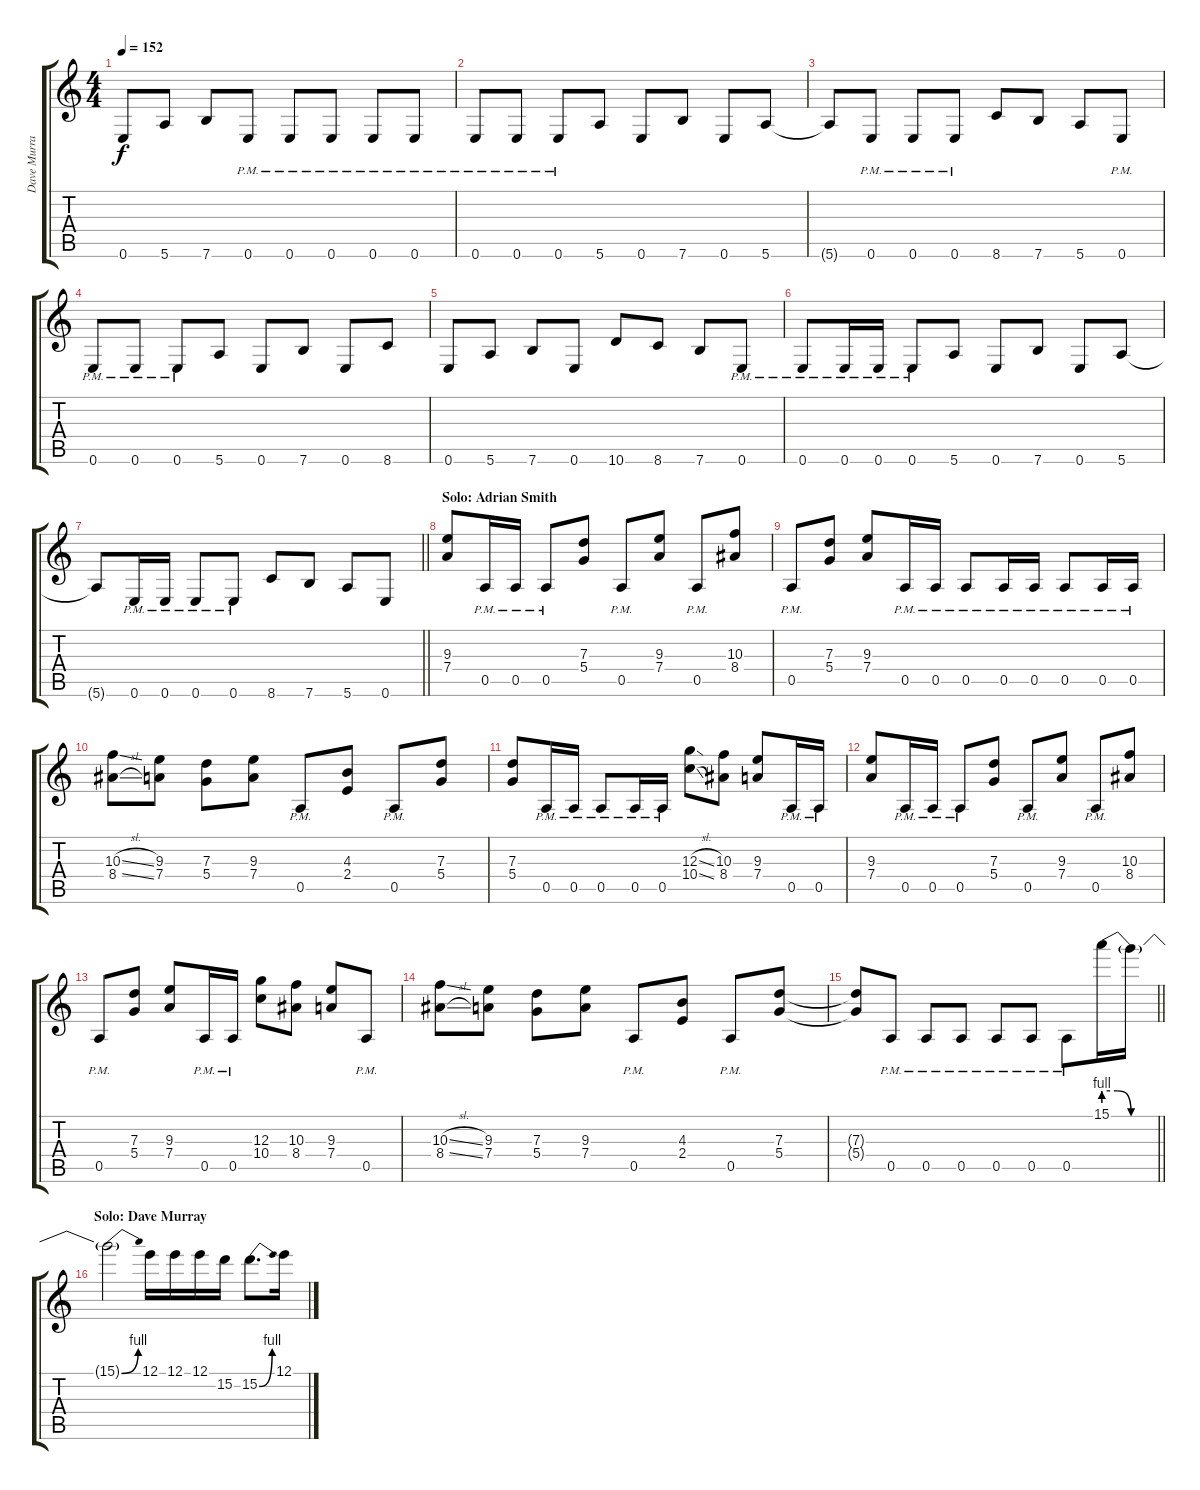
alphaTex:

\track ("Dave Murray" "Dave Murra") {instrument overdrivenguitar}
\staff {score tabs}
\tuning (E4 B3 G3 D3 A2 E2) {hide}
\ts (4 4)
\tempo 152
\clef g2
\ks c
0.6.8{dy f} 5.6.8 7.6.8 0.6{pm}.8 0.6{pm}.8 0.6{pm}.8 0.6{pm}.8 0.6{pm}.8 |
0.6{pm}.8 0.6{pm}.8 0.6{pm}.8 5.6.8 0.6.8 7.6.8 0.6.8 5.6.8 |
5.6{t}.8 0.6{pm}.8 0.6{pm}.8 0.6{pm}.8 8.6.8 7.6.8 5.6.8 0.6{pm}.8 |
0.6{pm}.8 0.6{pm}.8 0.6{pm}.8 5.6.8 0.6.8 7.6.8 0.6.8 8.6.8 |
0.6.8 5.6.8 7.6.8 0.6.8 10.6.8 8.6.8 7.6.8 0.6{pm}.8 |
0.6{pm}.8 0.6{pm}.16 0.6{pm}.16 0.6{pm}.8 5.6.8 0.6.8 7.6.8 0.6.8 5.6.8 |
\barLineRight lightlight
5.6{t}.8 0.6{pm}.16 0.6{pm}.16 0.6{pm}.8 0.6{pm}.8 8.6.8 7.6.8 5.6.8 0.6.8 |
\section ("" "Solo: Adrian Smith")
(9.3 7.4).8 0.5{pm}.16 0.5{pm}.16 0.5{pm}.8 (7.3 5.4).8 0.5{pm}.8 (9.3 7.4).8 0.5{pm}.8 (10.3 8.4).8 |
0.5{pm}.8 (7.3 5.4).8 (9.3 7.4).8 0.5{pm}.16 0.5{pm}.16 0.5{pm}.8 0.5{pm}.16 0.5{pm}.16 0.5{pm}.8 0.5{pm}.16 0.5{pm}.16 |
(10.3{sl} 8.4{sl}).8 (9.3 7.4).8 (7.3 5.4).8 (9.3 7.4).8 0.5{pm}.8 (4.3 2.4).8 0.5{pm}.8 (7.3 5.4).8 |
(7.3 5.4).8 0.5{pm}.16 0.5{pm}.16 0.5{pm}.8 0.5{pm}.16 0.5{pm}.16 (12.3{sl} 10.4{sl}).8 (10.3 8.4).8 (9.3 7.4).8 0.5{pm}.16 0.5{pm}.16 |
(9.3 7.4).8 0.5{pm}.16 0.5{pm}.16 0.5{pm}.8 (7.3 5.4).8 0.5{pm}.8 (9.3 7.4).8 0.5{pm}.8 (10.3 8.4).8 |
0.5{pm}.8 (7.3 5.4).8 (9.3 7.4).8 0.5{pm}.16 0.5{pm}.16 (12.3 10.4).8 (10.3 8.4).8 (9.3 7.4).8 0.5{pm}.8 |
(10.3{sl} 8.4{sl}).8 (9.3 7.4).8 (7.3 5.4).8 (9.3 7.4).8 0.5{pm}.8 (4.3 2.4).8 0.5{pm}.8 (7.3 5.4).8 |
\barLineRight lightlight
(7.3{t} 5.4{t}).8 0.5{pm}.8 0.5{pm}.8 0.5{pm}.8 0.5{pm}.8 0.5{pm}.8 0.5{pm}.8 15.1{be (custom 0 4 15 4 30 0 60 0)}.16{volume 16 balance 7} 15.1{t}.16 |
\section ("" "Solo: Dave Murray")
15.1{be (bend 0 0 60 4) t}.2 12.1.16 12.1.16 12.1.16 15.2.16 15.2{be (bend 0 0 60 4)}.8{d} 12.1.16
